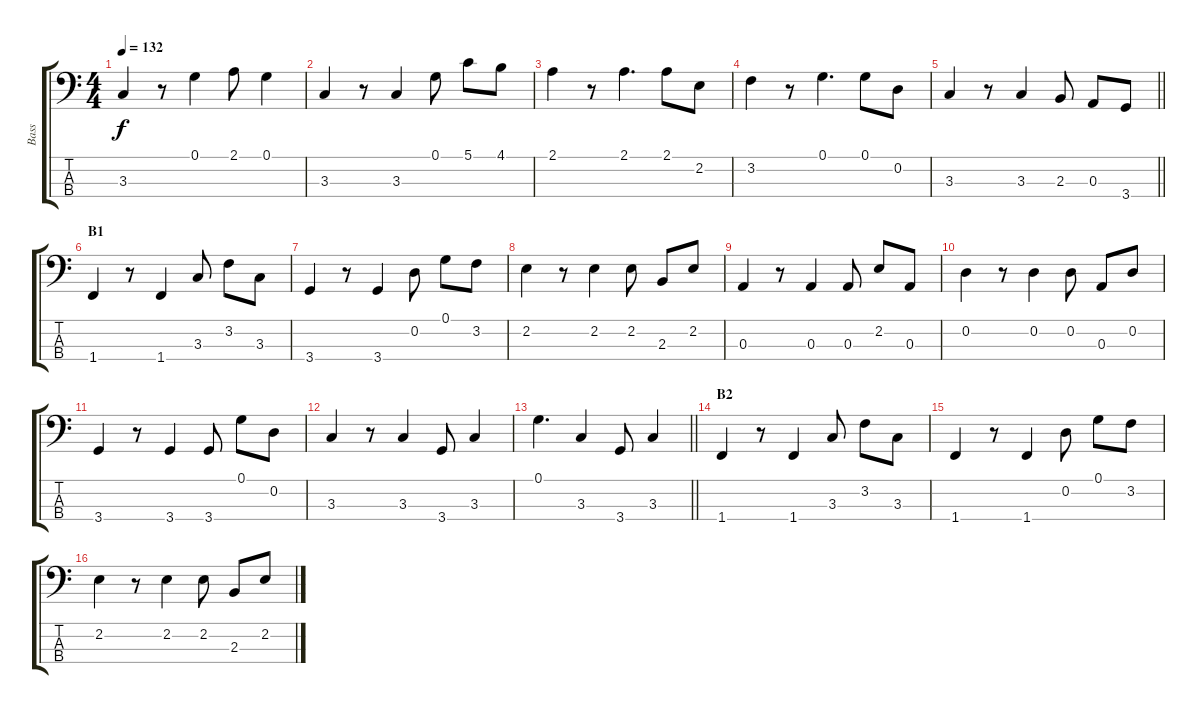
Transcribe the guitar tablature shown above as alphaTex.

\track ("Bass" "Bass") {instrument fretlessbass}
\staff {score tabs}
\tuning (G2 D2 A1 E1) {hide}
\ts (4 4)
\tempo 132
\clef f4
\ks c
3.3.4{dy f} r.8 0.1.4 2.1.8 0.1.4 |
3.3.4 r.8 3.3.4 0.1.8 5.1.8 4.1.8 |
2.1.4 r.8 2.1.4{d} 2.1.8 2.2.8 |
3.2.4 r.8 0.1.4{d} 0.1.8 0.2.8 |
\barLineRight lightlight
3.3.4 r.8 3.3.4 2.3.8 0.3.8 3.4.8 |
\section ("" "B1")
1.4.4 r.8 1.4.4 3.3.8 3.2.8 3.3.8 |
3.4.4 r.8 3.4.4 0.2.8 0.1.8 3.2.8 |
2.2.4 r.8 2.2.4 2.2.8 2.3.8 2.2.8 |
0.3.4 r.8 0.3.4 0.3.8 2.2.8 0.3.8 |
0.2.4 r.8 0.2.4 0.2.8 0.3.8 0.2.8 |
3.4.4 r.8 3.4.4 3.4.8 0.1.8 0.2.8 |
3.3.4 r.8 3.3.4 3.4.8 3.3.4 |
\barLineRight lightlight
0.1.4{d} 3.3.4 3.4.8 3.3.4 |
\section ("" "B2")
1.4.4 r.8 1.4.4 3.3.8 3.2.8 3.3.8 |
1.4.4 r.8 1.4.4 0.2.8 0.1.8 3.2.8 |
2.2.4 r.8 2.2.4 2.2.8 2.3.8 2.2.8
